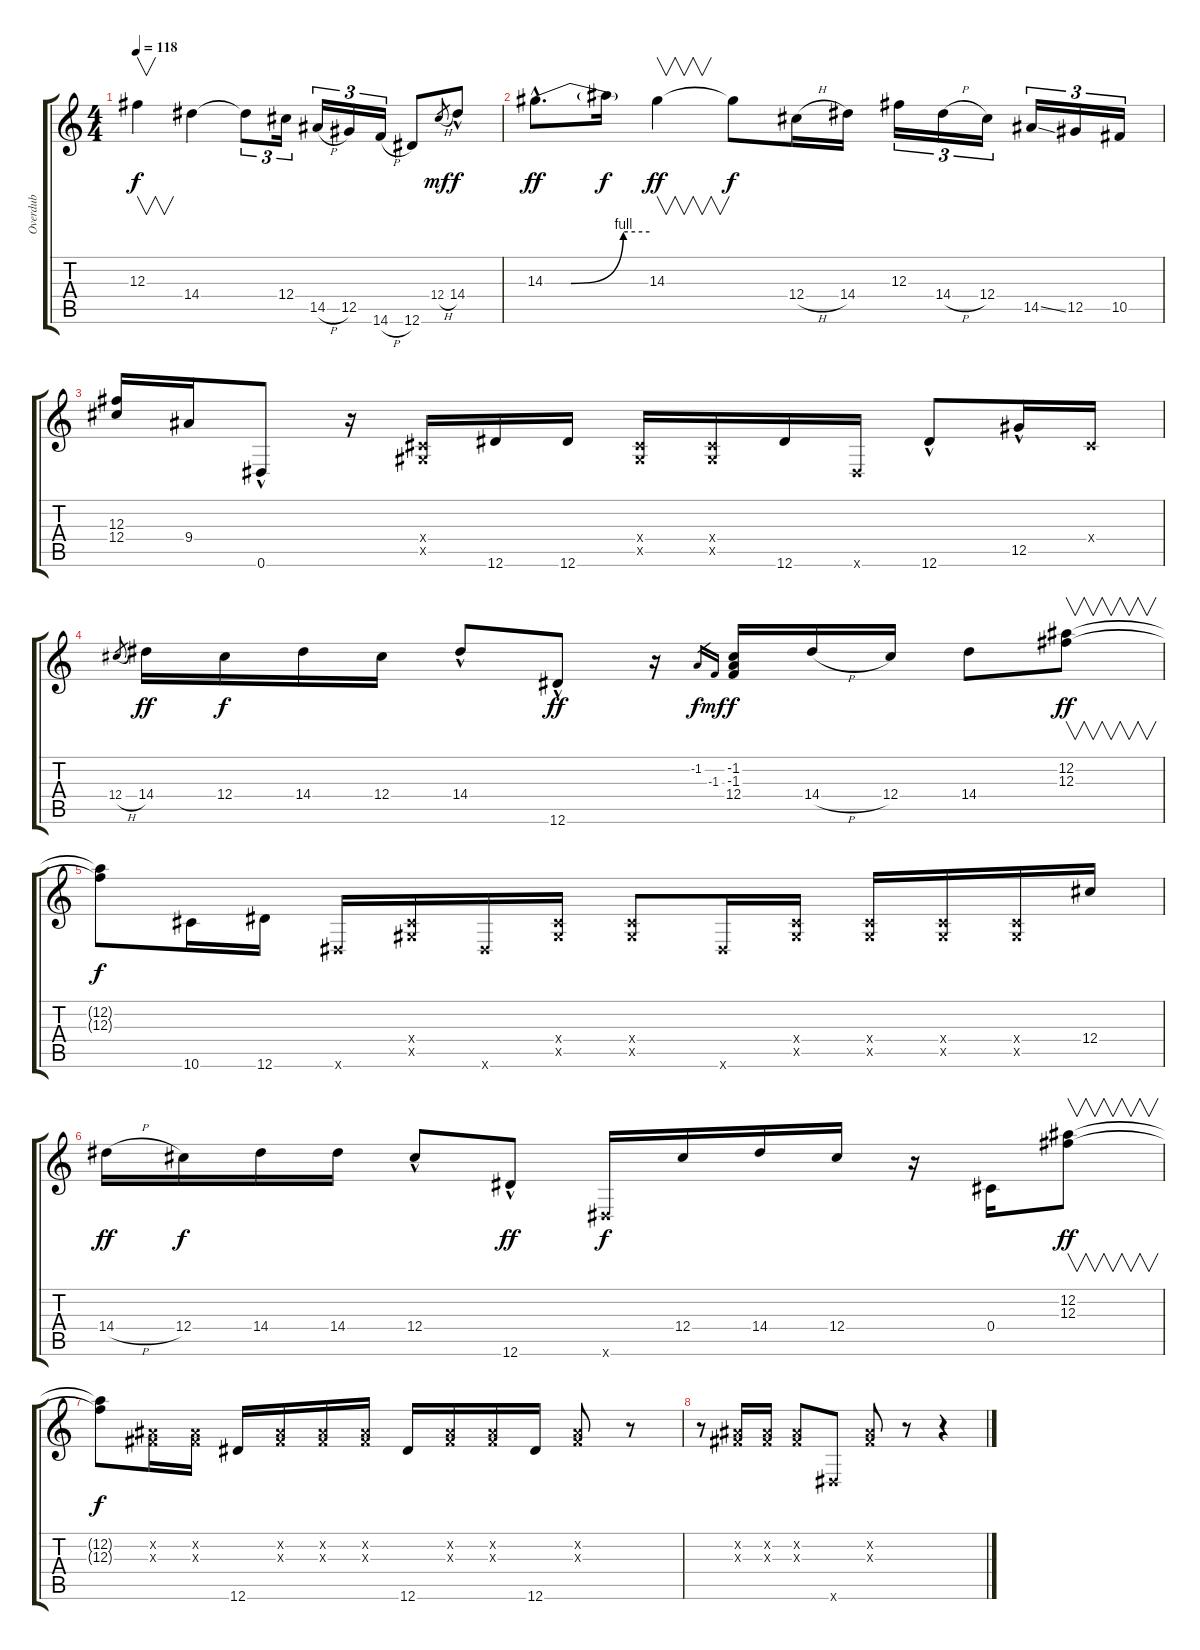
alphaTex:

\track ("Overdub" "Overdub") {instrument fretlessbass}
\staff {score tabs}
\tuning (Eb4 Bb3 Gb3 Db3 Ab2 Eb2) {hide}
\ts (4 4)
\tempo 118
\clef g2
\ks c
12.3.4{v dy f} 14.4.4 14.4{t}.8{tu (3 2)} 12.4.16{tu (3 2)} 14.5{h}.16{tu (3 2)} 12.5.16{tu (3 2)} 14.6{h}.16{tu (3 2)} 12.6.8 12.4{h}.8{gr dy mf} 14.4{hac}.8{dy f} |
14.3{be (custom 0 0 15 0 45 4 60 4) hac}.8{d dy ff} 14.3{t}.16{dy f} 14.3.4{v dy ff} 14.3{t}.8{dy f} 12.4{h}.16 14.4.16 12.3.16{tu (3 2)} 14.4{h}.16{tu (3 2)} 12.4.16{tu (3 2)} 14.5{ss}.16{tu (3 2)} 12.5.16{tu (3 2)} 10.5.16{tu (3 2)} |
(12.3 12.4).16 9.4.16 0.6{hac}.8 r.16 (0.4{x} 0.5{x}).16 12.6.16 12.6.16 (0.4{x} 0.5{x}).16 (0.4{x} 0.5{x}).16 12.6.16 0.6{x}.16 12.6{hac}.8 12.5{hac}.16 0.4{x}.16 |
12.4{h}.8{gr} 14.4.16{dy ff} 12.4.16{dy f} 14.4.16 12.4.16 14.4{hac}.8 12.6{hac}.8{dy ff} r.16 -1.2.16{gr dy f} -1.3.16{gr dy mf} (-1.2 -1.3 12.4).16{dy f} 14.4{h}.16 12.4.16 14.4.8 (12.2 12.3).8{v dy ff} |
(12.2{t} 12.3{t}).8{dy f} 10.6.16 12.6.16 0.6{x}.16 (0.4{x} 0.5{x}).16 0.6{x}.16 (0.4{x} 0.5{x}).16 (0.4{x} 0.5{x}).8 0.6{x}.16 (0.4{x} 0.5{x}).16 (0.4{x} 0.5{x}).16 (0.4{x} 0.5{x}).16 (0.4{x} 0.5{x}).16 12.4.16 |
14.4{h}.16{dy ff} 12.4.16{dy f} 14.4.16 14.4.16 12.4{hac}.8 12.6{hac}.8{dy ff} 0.6{x}.16{dy f} 12.4.16 14.4.16 12.4.16 r.16 0.4.16 (12.2 12.3).8{v dy ff} |
(12.2{t} 12.3{t}).8{dy f} (0.2{x} 0.3{x}).16 (0.2{x} 0.3{x}).16 12.6.16 (0.2{x} 0.3{x}).16 (0.2{x} 0.3{x}).16 (0.2{x} 0.3{x}).16 12.6.16 (0.2{x} 0.3{x}).16 (0.2{x} 0.3{x}).16 12.6.16 (0.2{x} 0.3{x}).8 r.8 |
r.8 (0.2{x} 0.3{x}).16 (0.2{x} 0.3{x}).16 (0.2{x} 0.3{x}).8 0.6{x}.8 (0.2{x} 0.3{x}).8 r.8 r.4
